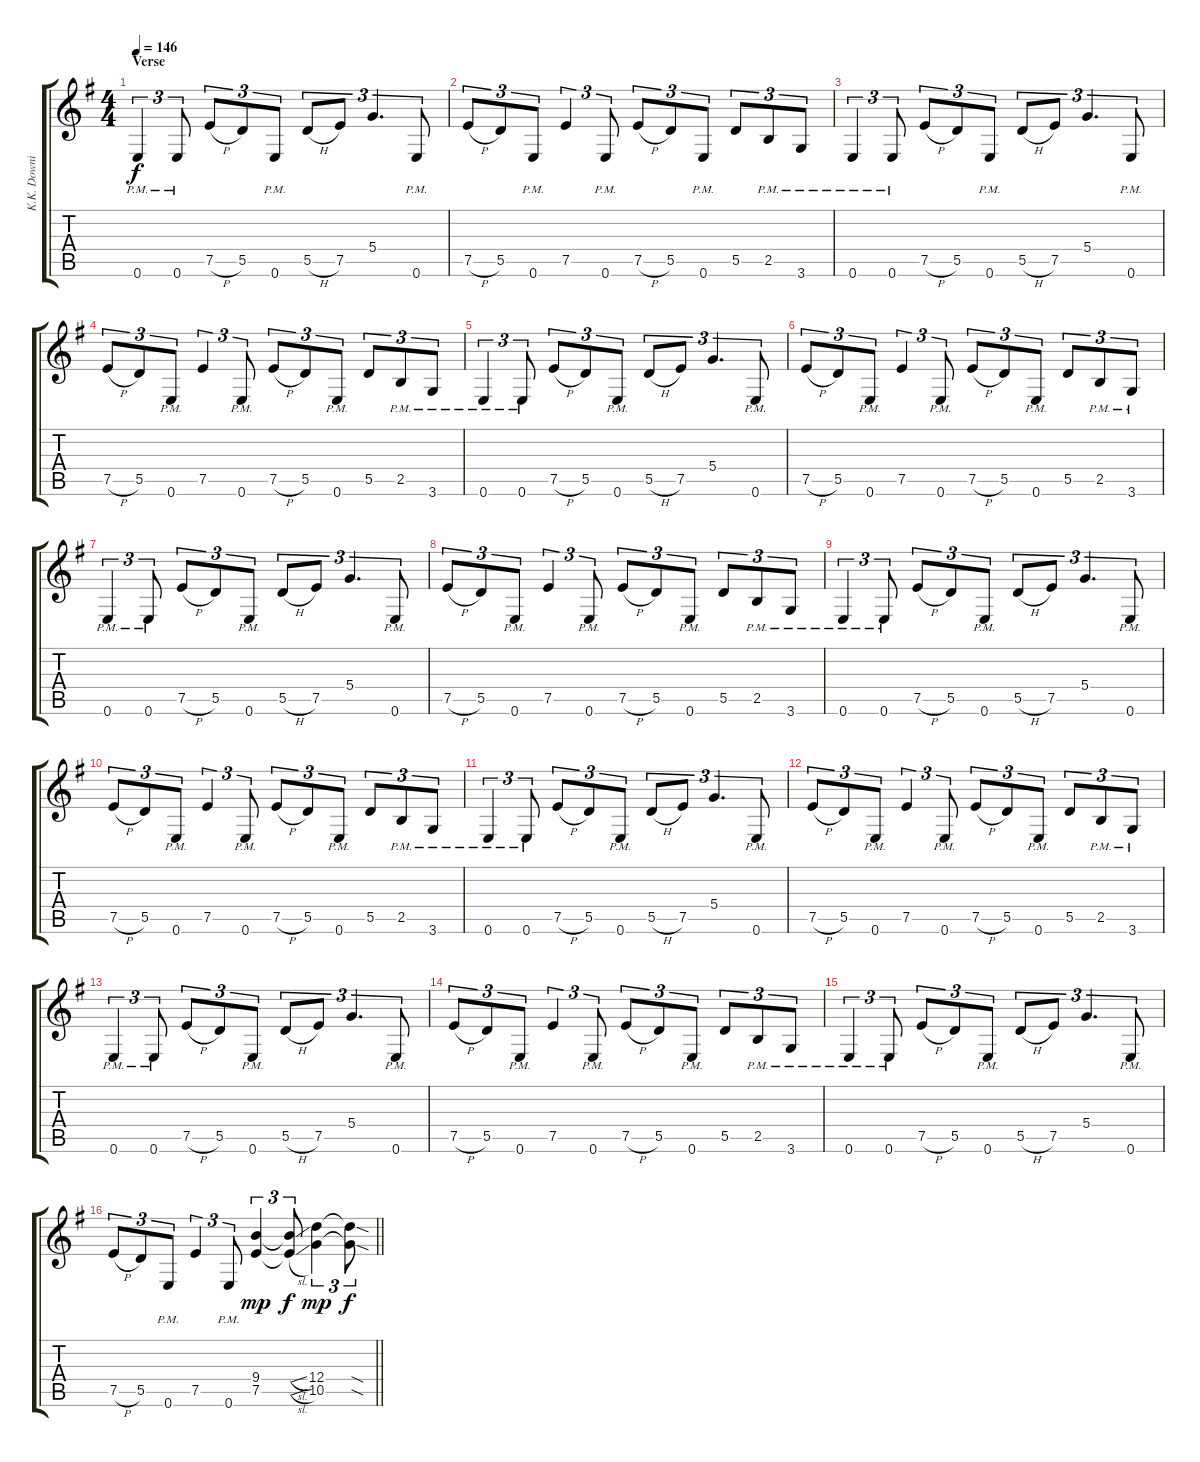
\track ("K.K. Downing" "K.K. Downi") {instrument distortionguitar}
\staff {score tabs}
\tuning (E4 B3 G3 D3 A2 E2) {hide}
\ts (4 4)
\section ("" "Verse")
\tempo 146
\clef g2
\ks eminor
0.6{pm}.4{tu (3 2) dy f} 0.6{pm}.8{tu (3 2)} 7.5{h}.8{tu (3 2)} 5.5.8{tu (3 2)} 0.6{pm}.8{tu (3 2)} 5.5{h}.8{tu (3 2)} 7.5.8{tu (3 2)} 5.4.4{d tu (3 2)} 0.6{pm}.8{tu (3 2)} |
7.5{h}.8{tu (3 2)} 5.5.8{tu (3 2)} 0.6{pm}.8{tu (3 2)} 7.5.4{tu (3 2)} 0.6{pm}.8{tu (3 2)} 7.5{h}.8{tu (3 2)} 5.5.8{tu (3 2)} 0.6{pm}.8{tu (3 2)} 5.5.8{tu (3 2)} 2.5{pm}.8{tu (3 2)} 3.6{pm}.8{tu (3 2)} |
0.6{pm}.4{tu (3 2)} 0.6{pm}.8{tu (3 2)} 7.5{h}.8{tu (3 2)} 5.5.8{tu (3 2)} 0.6{pm}.8{tu (3 2)} 5.5{h}.8{tu (3 2)} 7.5.8{tu (3 2)} 5.4.4{d tu (3 2)} 0.6{pm}.8{tu (3 2)} |
7.5{h}.8{tu (3 2)} 5.5.8{tu (3 2)} 0.6{pm}.8{tu (3 2)} 7.5.4{tu (3 2)} 0.6{pm}.8{tu (3 2)} 7.5{h}.8{tu (3 2)} 5.5.8{tu (3 2)} 0.6{pm}.8{tu (3 2)} 5.5.8{tu (3 2)} 2.5{pm}.8{tu (3 2)} 3.6{pm}.8{tu (3 2)} |
0.6{pm}.4{tu (3 2)} 0.6{pm}.8{tu (3 2)} 7.5{h}.8{tu (3 2)} 5.5.8{tu (3 2)} 0.6{pm}.8{tu (3 2)} 5.5{h}.8{tu (3 2)} 7.5.8{tu (3 2)} 5.4.4{d tu (3 2)} 0.6{pm}.8{tu (3 2)} |
7.5{h}.8{tu (3 2)} 5.5.8{tu (3 2)} 0.6{pm}.8{tu (3 2)} 7.5.4{tu (3 2)} 0.6{pm}.8{tu (3 2)} 7.5{h}.8{tu (3 2)} 5.5.8{tu (3 2)} 0.6{pm}.8{tu (3 2)} 5.5.8{tu (3 2)} 2.5{pm}.8{tu (3 2)} 3.6{pm}.8{tu (3 2)} |
0.6{pm}.4{tu (3 2)} 0.6{pm}.8{tu (3 2)} 7.5{h}.8{tu (3 2)} 5.5.8{tu (3 2)} 0.6{pm}.8{tu (3 2)} 5.5{h}.8{tu (3 2)} 7.5.8{tu (3 2)} 5.4.4{d tu (3 2)} 0.6{pm}.8{tu (3 2)} |
7.5{h}.8{tu (3 2)} 5.5.8{tu (3 2)} 0.6{pm}.8{tu (3 2)} 7.5.4{tu (3 2)} 0.6{pm}.8{tu (3 2)} 7.5{h}.8{tu (3 2)} 5.5.8{tu (3 2)} 0.6{pm}.8{tu (3 2)} 5.5.8{tu (3 2)} 2.5{pm}.8{tu (3 2)} 3.6{pm}.8{tu (3 2)} |
0.6{pm}.4{tu (3 2)} 0.6{pm}.8{tu (3 2)} 7.5{h}.8{tu (3 2)} 5.5.8{tu (3 2)} 0.6{pm}.8{tu (3 2)} 5.5{h}.8{tu (3 2)} 7.5.8{tu (3 2)} 5.4.4{d tu (3 2)} 0.6{pm}.8{tu (3 2)} |
7.5{h}.8{tu (3 2)} 5.5.8{tu (3 2)} 0.6{pm}.8{tu (3 2)} 7.5.4{tu (3 2)} 0.6{pm}.8{tu (3 2)} 7.5{h}.8{tu (3 2)} 5.5.8{tu (3 2)} 0.6{pm}.8{tu (3 2)} 5.5.8{tu (3 2)} 2.5{pm}.8{tu (3 2)} 3.6{pm}.8{tu (3 2)} |
0.6{pm}.4{tu (3 2)} 0.6{pm}.8{tu (3 2)} 7.5{h}.8{tu (3 2)} 5.5.8{tu (3 2)} 0.6{pm}.8{tu (3 2)} 5.5{h}.8{tu (3 2)} 7.5.8{tu (3 2)} 5.4.4{d tu (3 2)} 0.6{pm}.8{tu (3 2)} |
7.5{h}.8{tu (3 2)} 5.5.8{tu (3 2)} 0.6{pm}.8{tu (3 2)} 7.5.4{tu (3 2)} 0.6{pm}.8{tu (3 2)} 7.5{h}.8{tu (3 2)} 5.5.8{tu (3 2)} 0.6{pm}.8{tu (3 2)} 5.5.8{tu (3 2)} 2.5{pm}.8{tu (3 2)} 3.6{pm}.8{tu (3 2)} |
0.6{pm}.4{tu (3 2)} 0.6{pm}.8{tu (3 2)} 7.5{h}.8{tu (3 2)} 5.5.8{tu (3 2)} 0.6{pm}.8{tu (3 2)} 5.5{h}.8{tu (3 2)} 7.5.8{tu (3 2)} 5.4.4{d tu (3 2)} 0.6{pm}.8{tu (3 2)} |
7.5{h}.8{tu (3 2)} 5.5.8{tu (3 2)} 0.6{pm}.8{tu (3 2)} 7.5.4{tu (3 2)} 0.6{pm}.8{tu (3 2)} 7.5{h}.8{tu (3 2)} 5.5.8{tu (3 2)} 0.6{pm}.8{tu (3 2)} 5.5.8{tu (3 2)} 2.5{pm}.8{tu (3 2)} 3.6{pm}.8{tu (3 2)} |
0.6{pm}.4{tu (3 2)} 0.6{pm}.8{tu (3 2)} 7.5{h}.8{tu (3 2)} 5.5.8{tu (3 2)} 0.6{pm}.8{tu (3 2)} 5.5{h}.8{tu (3 2)} 7.5.8{tu (3 2)} 5.4.4{d tu (3 2)} 0.6{pm}.8{tu (3 2)} |
\barLineRight lightlight
7.5{h}.8{tu (3 2)} 5.5.8{tu (3 2)} 0.6{pm}.8{tu (3 2)} 7.5.4{tu (3 2)} 0.6{pm}.8{tu (3 2)} (9.4 7.5).4{tu (3 2) dy mp} (9.4{sl t} 7.5{sl t}).8{tu (3 2) dy f} (12.4 10.5).4{tu (3 2) dy mp} (12.4{sod t} 10.5{sod t}).8{tu (3 2) dy f}
